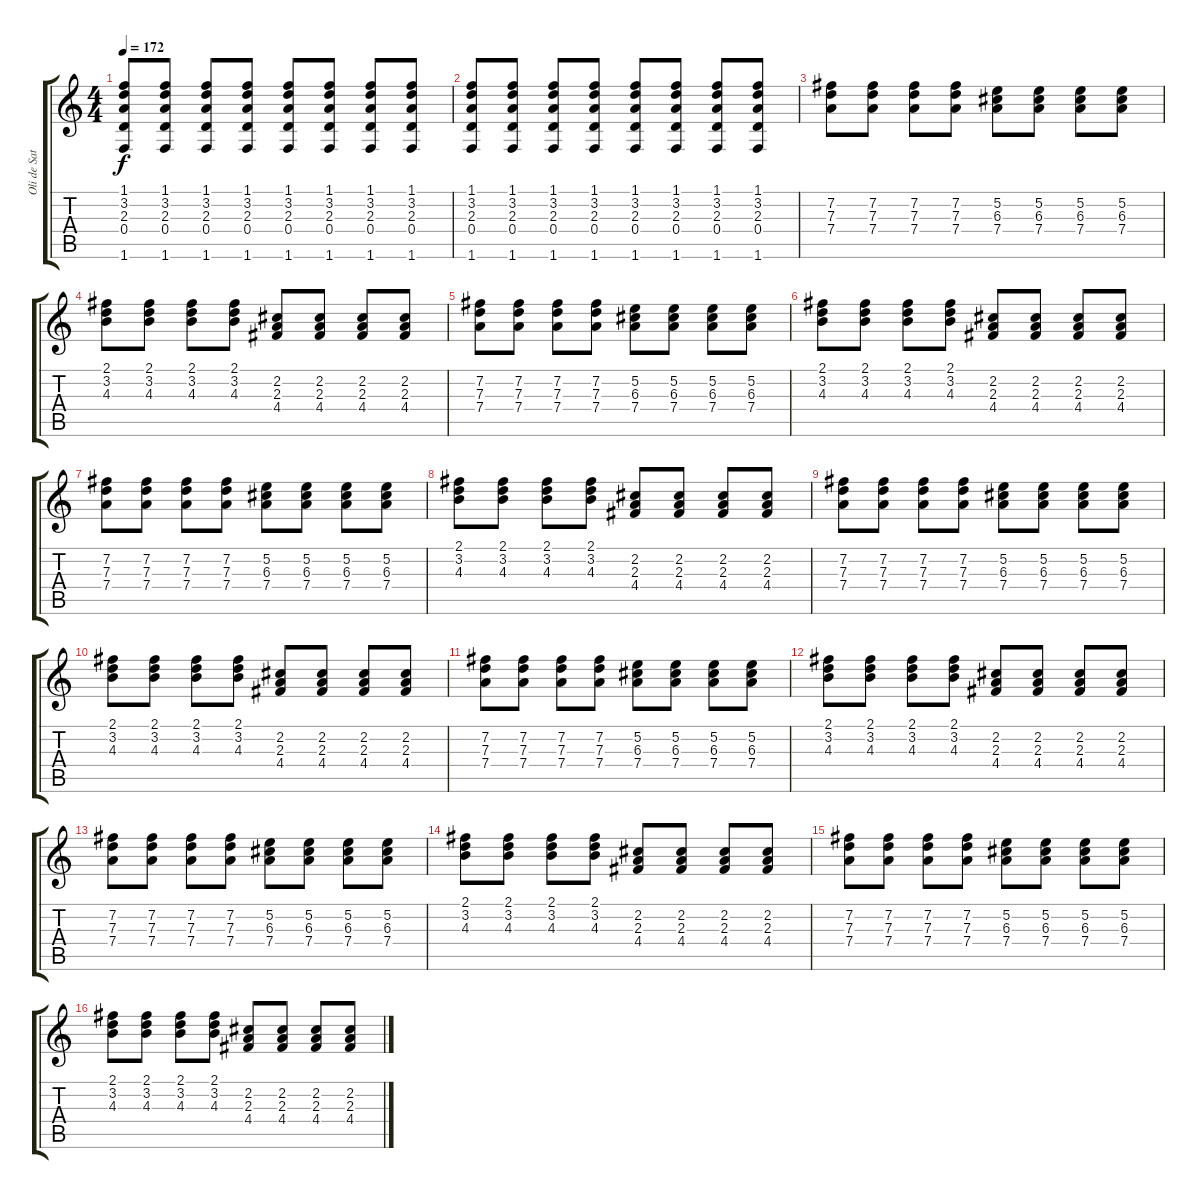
\track ("Oli de Sat" "Oli de Sat") {instrument overdrivenguitar}
\staff {score tabs}
\tuning (E4 B3 G3 D3 A2 E2) {hide}
\ts (4 4)
\tempo 172
\clef g2
\ks c
(1.1 3.2 2.3 0.4 1.6).8{dy f} (1.1 3.2 2.3 0.4 1.6).8 (1.1 3.2 2.3 0.4 1.6).8 (1.1 3.2 2.3 0.4 1.6).8 (1.1 3.2 2.3 0.4 1.6).8 (1.1 3.2 2.3 0.4 1.6).8 (1.1 3.2 2.3 0.4 1.6).8 (1.1 3.2 2.3 0.4 1.6).8 |
(1.1 3.2 2.3 0.4 1.6).8 (1.1 3.2 2.3 0.4 1.6).8 (1.1 3.2 2.3 0.4 1.6).8 (1.1 3.2 2.3 0.4 1.6).8 (1.1 3.2 2.3 0.4 1.6).8 (1.1 3.2 2.3 0.4 1.6).8 (1.1 3.2 2.3 0.4 1.6).8 (1.1 3.2 2.3 0.4 1.6).8 |
(7.2 7.3 7.4).8 (7.2 7.3 7.4).8 (7.2 7.3 7.4).8 (7.2 7.3 7.4).8 (5.2 6.3 7.4).8 (5.2 6.3 7.4).8 (5.2 6.3 7.4).8 (5.2 6.3 7.4).8 |
(2.1 3.2 4.3).8 (2.1 3.2 4.3).8 (2.1 3.2 4.3).8 (2.1 3.2 4.3).8 (2.2 2.3 4.4).8 (2.2 2.3 4.4).8 (2.2 2.3 4.4).8 (2.2 2.3 4.4).8 |
(7.2 7.3 7.4).8 (7.2 7.3 7.4).8 (7.2 7.3 7.4).8 (7.2 7.3 7.4).8 (5.2 6.3 7.4).8 (5.2 6.3 7.4).8 (5.2 6.3 7.4).8 (5.2 6.3 7.4).8 |
(2.1 3.2 4.3).8 (2.1 3.2 4.3).8 (2.1 3.2 4.3).8 (2.1 3.2 4.3).8 (2.2 2.3 4.4).8 (2.2 2.3 4.4).8 (2.2 2.3 4.4).8 (2.2 2.3 4.4).8 |
(7.2 7.3 7.4).8 (7.2 7.3 7.4).8 (7.2 7.3 7.4).8 (7.2 7.3 7.4).8 (5.2 6.3 7.4).8 (5.2 6.3 7.4).8 (5.2 6.3 7.4).8 (5.2 6.3 7.4).8 |
(2.1 3.2 4.3).8 (2.1 3.2 4.3).8 (2.1 3.2 4.3).8 (2.1 3.2 4.3).8 (2.2 2.3 4.4).8 (2.2 2.3 4.4).8 (2.2 2.3 4.4).8 (2.2 2.3 4.4).8 |
(7.2 7.3 7.4).8 (7.2 7.3 7.4).8 (7.2 7.3 7.4).8 (7.2 7.3 7.4).8 (5.2 6.3 7.4).8 (5.2 6.3 7.4).8 (5.2 6.3 7.4).8 (5.2 6.3 7.4).8 |
(2.1 3.2 4.3).8 (2.1 3.2 4.3).8 (2.1 3.2 4.3).8 (2.1 3.2 4.3).8 (2.2 2.3 4.4).8 (2.2 2.3 4.4).8 (2.2 2.3 4.4).8 (2.2 2.3 4.4).8 |
(7.2 7.3 7.4).8 (7.2 7.3 7.4).8 (7.2 7.3 7.4).8 (7.2 7.3 7.4).8 (5.2 6.3 7.4).8 (5.2 6.3 7.4).8 (5.2 6.3 7.4).8 (5.2 6.3 7.4).8 |
(2.1 3.2 4.3).8 (2.1 3.2 4.3).8 (2.1 3.2 4.3).8 (2.1 3.2 4.3).8 (2.2 2.3 4.4).8 (2.2 2.3 4.4).8 (2.2 2.3 4.4).8 (2.2 2.3 4.4).8 |
(7.2 7.3 7.4).8 (7.2 7.3 7.4).8 (7.2 7.3 7.4).8 (7.2 7.3 7.4).8 (5.2 6.3 7.4).8 (5.2 6.3 7.4).8 (5.2 6.3 7.4).8 (5.2 6.3 7.4).8 |
(2.1 3.2 4.3).8 (2.1 3.2 4.3).8 (2.1 3.2 4.3).8 (2.1 3.2 4.3).8 (2.2 2.3 4.4).8 (2.2 2.3 4.4).8 (2.2 2.3 4.4).8 (2.2 2.3 4.4).8 |
(7.2 7.3 7.4).8 (7.2 7.3 7.4).8 (7.2 7.3 7.4).8 (7.2 7.3 7.4).8 (5.2 6.3 7.4).8 (5.2 6.3 7.4).8 (5.2 6.3 7.4).8 (5.2 6.3 7.4).8 |
(2.1 3.2 4.3).8 (2.1 3.2 4.3).8 (2.1 3.2 4.3).8 (2.1 3.2 4.3).8 (2.2 2.3 4.4).8 (2.2 2.3 4.4).8 (2.2 2.3 4.4).8 (2.2 2.3 4.4).8
